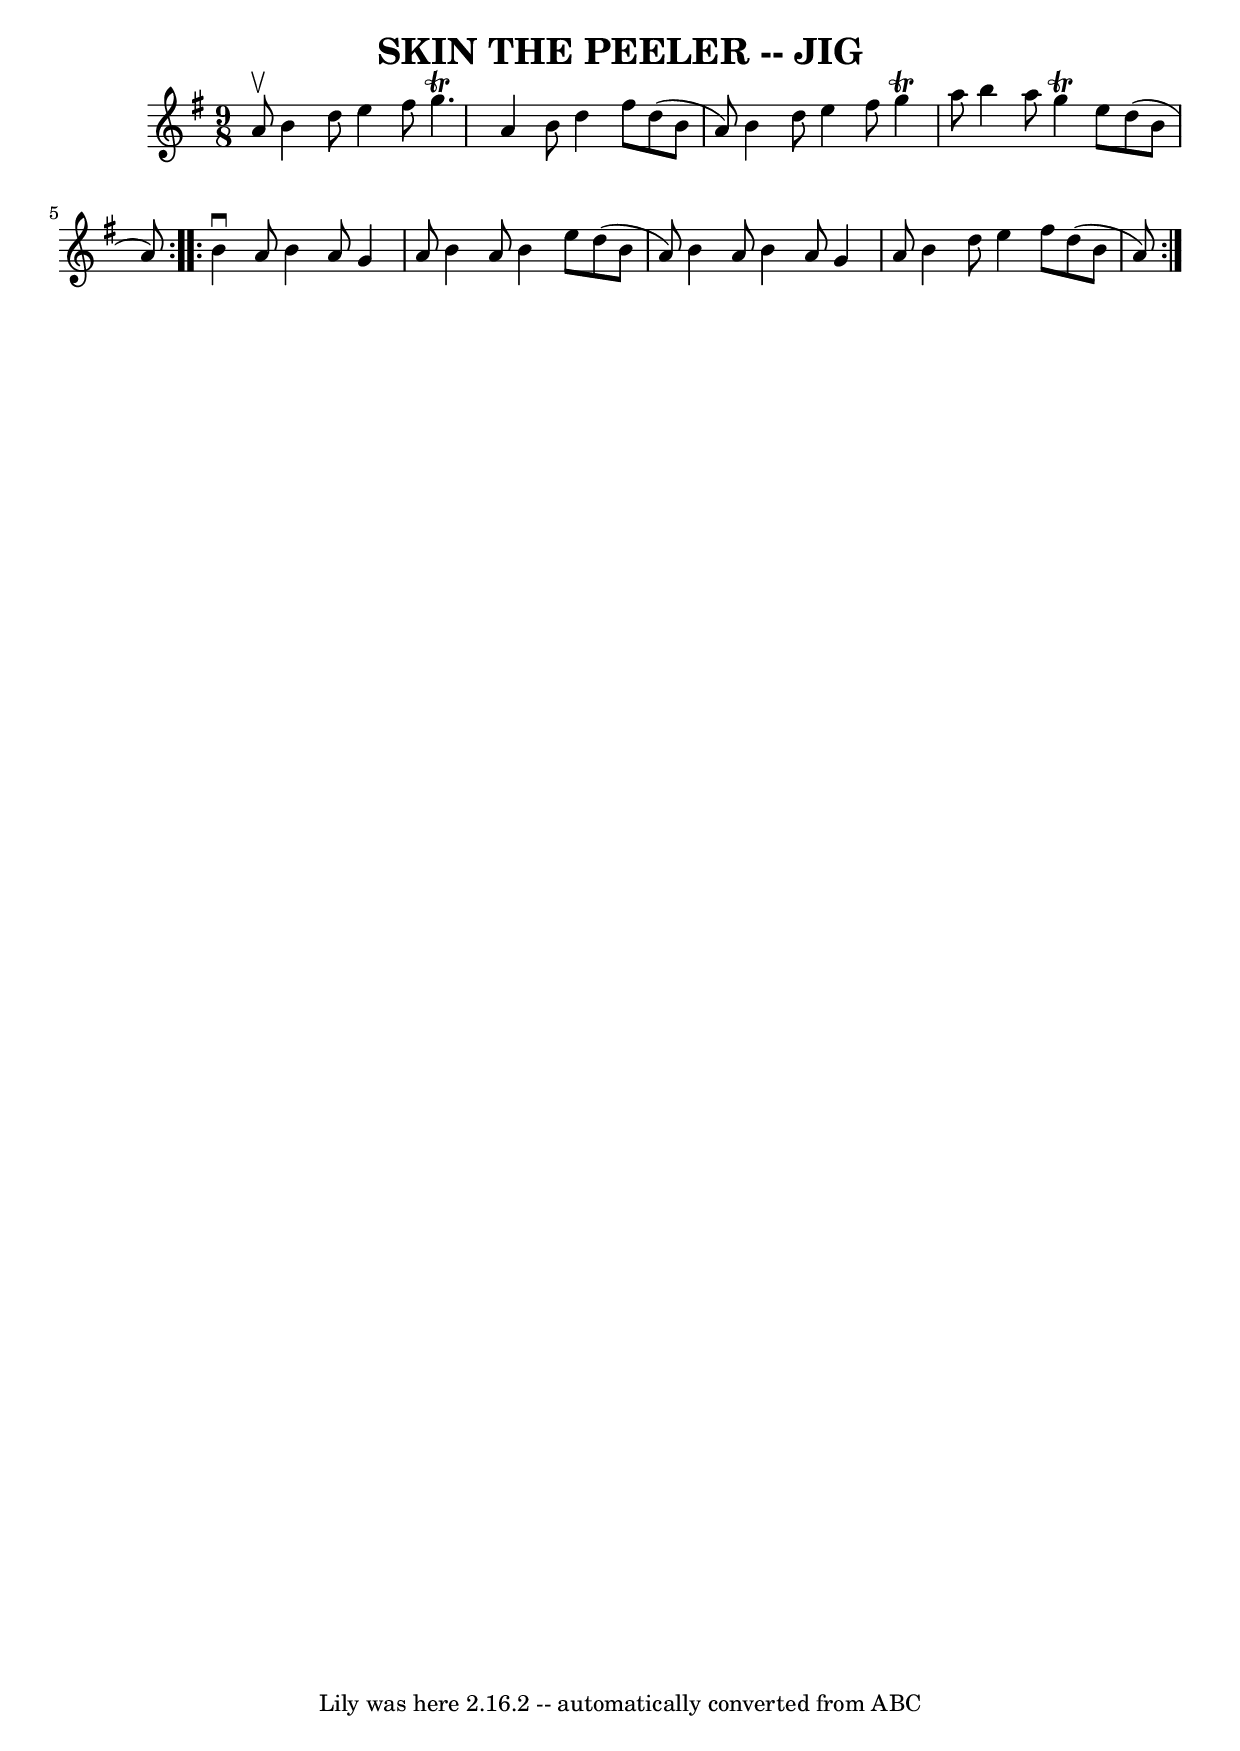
\version "2.16.2"
\include "Mammoth.ily"
\header {
  %% book = "Ryan's Mammoth Collection of Fiddle Tunes"
  crossRefNumber = "1"
  footnotes = ""
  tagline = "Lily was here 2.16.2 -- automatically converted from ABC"
  title = "SKIN THE PEELER -- JIG"

}
voicedefault =  {



  \repeat volta 2 {

    \time 9/8 
    \key g \major a'8^\upbow       |
    b'4 d''8 e''4    
    fis''8 g''4.^\trill   |
    a'4 b'8 d''4 fis''8 d''8 (
    b'8 a'8)   |
    b'4 d''8 e''4 fis''8 g''4^\trill   
    a''8    |
    b''4 a''8 g''4^\trill e''8 d''8 (b'8 a'8  
    -)   |
    
  } 
  \repeat volta 2 {
    b'4^\downbow a'8 b'4 a'8    
    g'4 a'8    |
    b'4 a'8 b'4 e''8 d''8 (b'8 a'8)   
    |
    b'4 a'8 b'4 a'8 g'4 a'8    |
    b'4 d''8    
    e''4 fis''8 d''8 (b'8 a'8)   
  }   

}

\score{
  <<

    \context Staff="default"
    {
      \voicedefault 
      
    }

  >>
  \layout {
    
  }
  \midi {
  }

}
